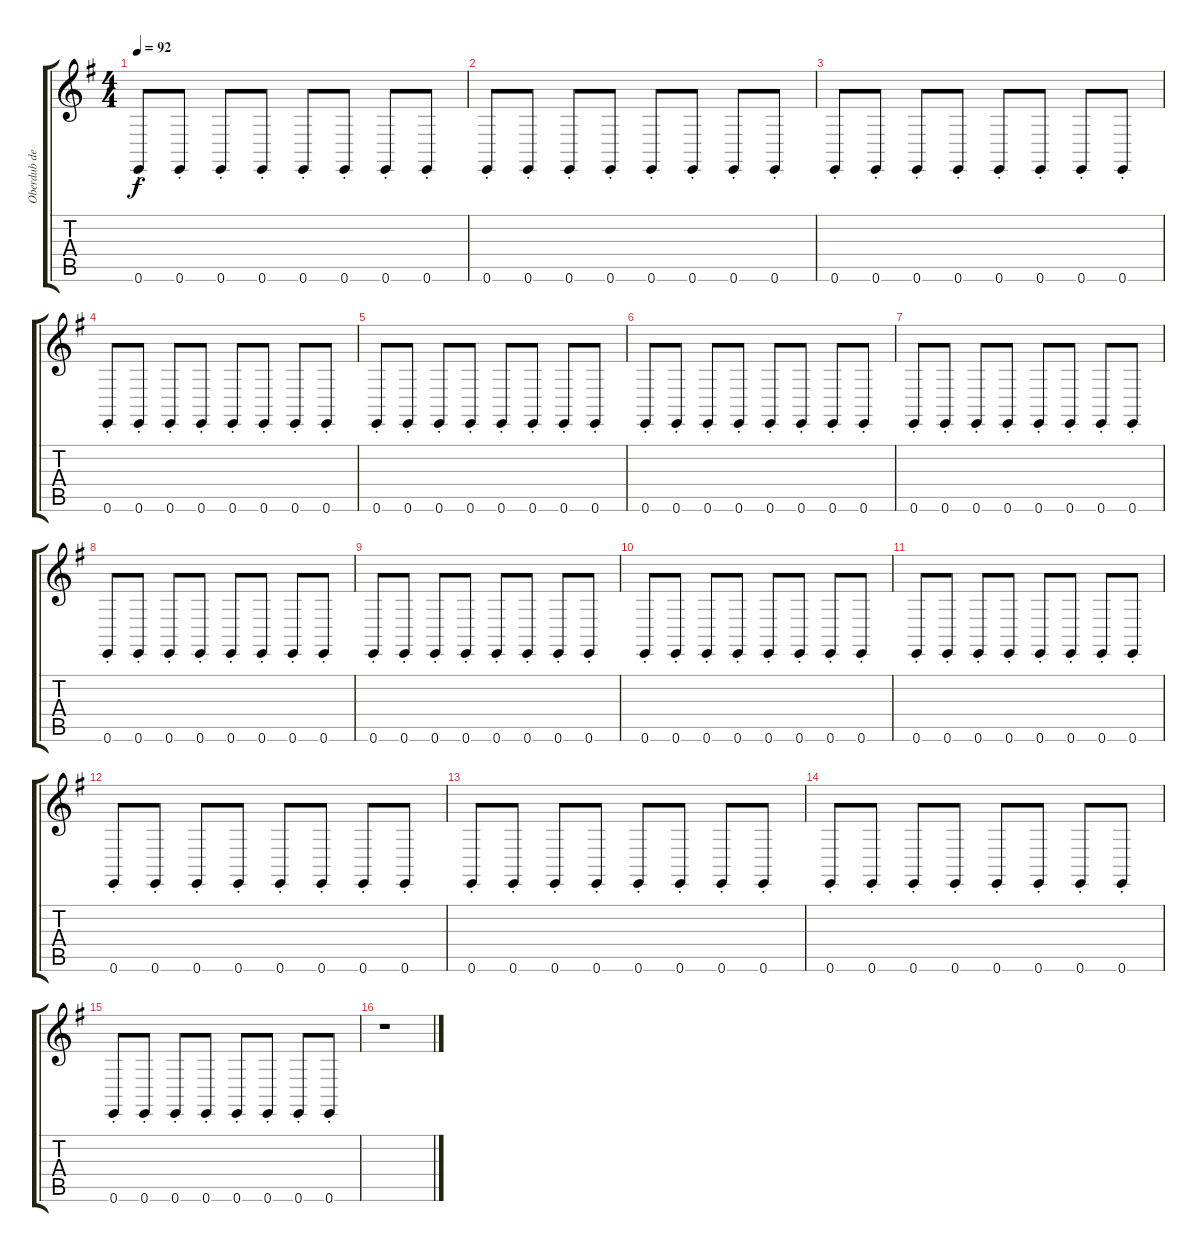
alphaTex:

\track ("Oberdub de basse" "Oberdub de") {instrument pad8sweep}
\staff {score tabs}
\tuning (E4 B3 G3 D3 A2 E2) {hide}
\ts (4 4)
\tempo 92
\clef g2
\ks eminor
0.6{st}.8{dy f} 0.6{st}.8 0.6{st}.8 0.6{st}.8 0.6{st}.8 0.6{st}.8 0.6{st}.8 0.6{st}.8 |
0.6{st}.8 0.6{st}.8 0.6{st}.8 0.6{st}.8 0.6{st}.8 0.6{st}.8 0.6{st}.8 0.6{st}.8 |
0.6{st}.8 0.6{st}.8 0.6{st}.8 0.6{st}.8 0.6{st}.8 0.6{st}.8 0.6{st}.8 0.6{st}.8 |
0.6{st}.8 0.6{st}.8 0.6{st}.8 0.6{st}.8 0.6{st}.8 0.6{st}.8 0.6{st}.8 0.6{st}.8 |
0.6{st}.8 0.6{st}.8 0.6{st}.8 0.6{st}.8 0.6{st}.8 0.6{st}.8 0.6{st}.8 0.6{st}.8 |
0.6{st}.8 0.6{st}.8 0.6{st}.8 0.6{st}.8 0.6{st}.8 0.6{st}.8 0.6{st}.8 0.6{st}.8 |
0.6{st}.8 0.6{st}.8 0.6{st}.8 0.6{st}.8 0.6{st}.8 0.6{st}.8 0.6{st}.8 0.6{st}.8 |
0.6{st}.8 0.6{st}.8 0.6{st}.8 0.6{st}.8 0.6{st}.8 0.6{st}.8 0.6{st}.8 0.6{st}.8 |
0.6{st}.8 0.6{st}.8 0.6{st}.8 0.6{st}.8 0.6{st}.8 0.6{st}.8 0.6{st}.8 0.6{st}.8 |
0.6{st}.8 0.6{st}.8 0.6{st}.8 0.6{st}.8 0.6{st}.8 0.6{st}.8 0.6{st}.8 0.6{st}.8 |
0.6{st}.8 0.6{st}.8 0.6{st}.8 0.6{st}.8 0.6{st}.8 0.6{st}.8 0.6{st}.8 0.6{st}.8 |
0.6{st}.8 0.6{st}.8 0.6{st}.8 0.6{st}.8 0.6{st}.8 0.6{st}.8 0.6{st}.8 0.6{st}.8 |
0.6{st}.8 0.6{st}.8 0.6{st}.8 0.6{st}.8 0.6{st}.8 0.6{st}.8 0.6{st}.8 0.6{st}.8 |
0.6{st}.8 0.6{st}.8 0.6{st}.8 0.6{st}.8 0.6{st}.8 0.6{st}.8 0.6{st}.8 0.6{st}.8 |
0.6{st}.8 0.6{st}.8 0.6{st}.8 0.6{st}.8 0.6{st}.8 0.6{st}.8 0.6{st}.8 0.6{st}.8 |
r.1
